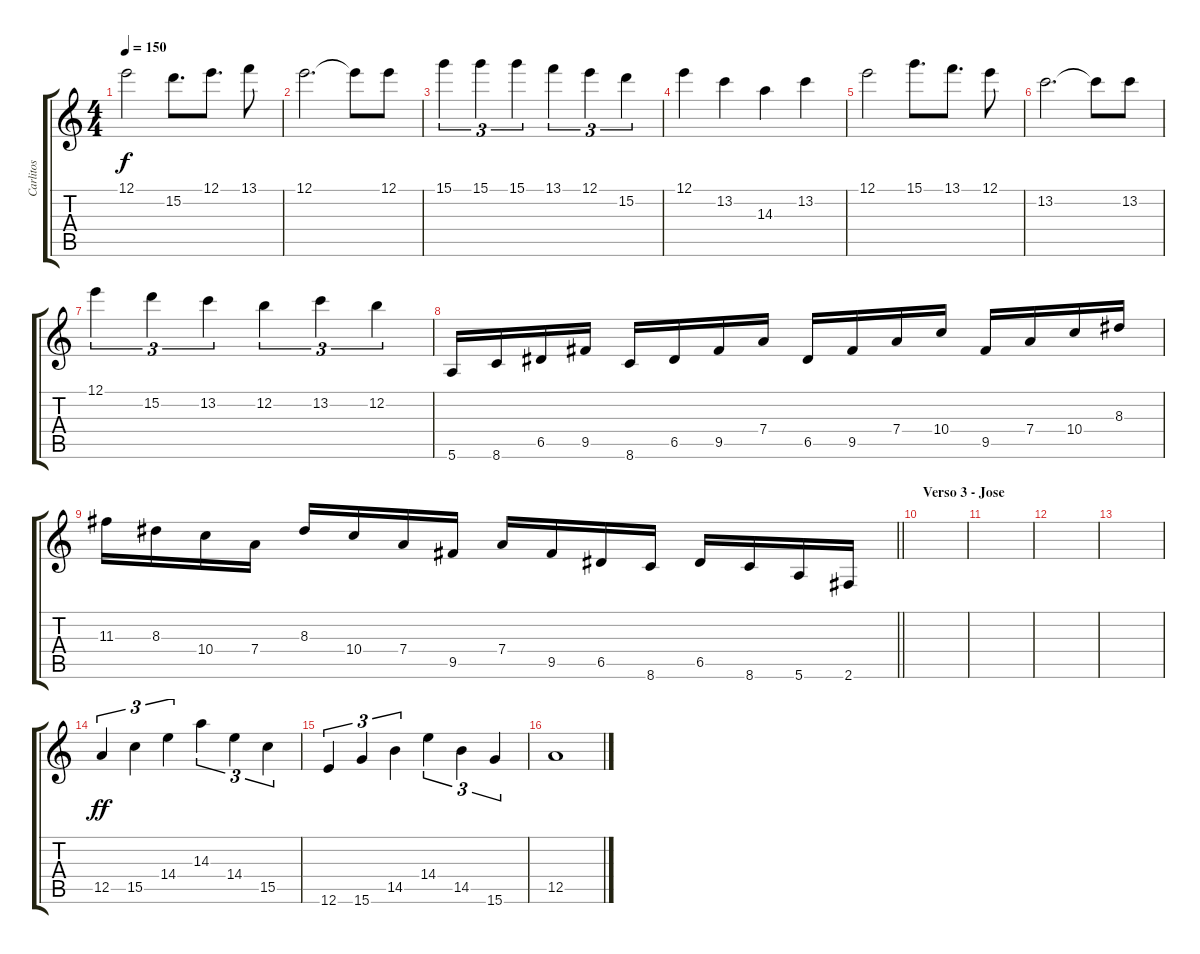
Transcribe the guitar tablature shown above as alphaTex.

\track ("Carlitos" "Carlitos") {instrument overdrivenguitar}
\staff {score tabs}
\tuning (E4 B3 G3 D3 A2 E2) {hide}
\ts (4 4)
\tempo 150
\clef g2
\ks c
12.1.2{dy f} 15.2.8{d} 12.1.8{d} 13.1.8 |
12.1.2{d} 12.1{t}.8 12.1.8 |
15.1.4{tu (3 2)} 15.1.4{tu (3 2)} 15.1.4{tu (3 2)} 13.1.4{tu (3 2)} 12.1.4{tu (3 2)} 15.2.4{tu (3 2)} |
12.1.4 13.2.4 14.3.4 13.2.4 |
12.1.2 15.1.8{d} 13.1.8{d} 12.1.8 |
13.2.2{d} 13.2{t}.8 13.2.8 |
12.1.4{tu (3 2)} 15.2.4{tu (3 2)} 13.2.4{tu (3 2)} 12.2.4{tu (3 2)} 13.2.4{tu (3 2)} 12.2.4{tu (3 2)} |
5.6.16 8.6.16 6.5.16 9.5.16 8.6.16 6.5.16 9.5.16 7.4.16 6.5.16 9.5.16 7.4.16 10.4.16 9.5.16 7.4.16 10.4.16 8.3.16 |
\barLineRight lightlight
11.3.16 8.3.16 10.4.16 7.4.16 8.3.16 10.4.16 7.4.16 9.5.16 7.4.16 9.5.16 6.5.16 8.6.16 6.5.16 8.6.16 5.6.16 2.6.16 |
\section ("" "Verso 3 - Jose")
|
|
|
|
12.5.4{tu (3 2) dy ff} 15.5.4{tu (3 2)} 14.4.4{tu (3 2)} 14.3.4{tu (3 2)} 14.4.4{tu (3 2)} 15.5.4{tu (3 2)} |
12.6.4{tu (3 2)} 15.6.4{tu (3 2)} 14.5.4{tu (3 2)} 14.4.4{tu (3 2)} 14.5.4{tu (3 2)} 15.6.4{tu (3 2)} |
12.5.1
